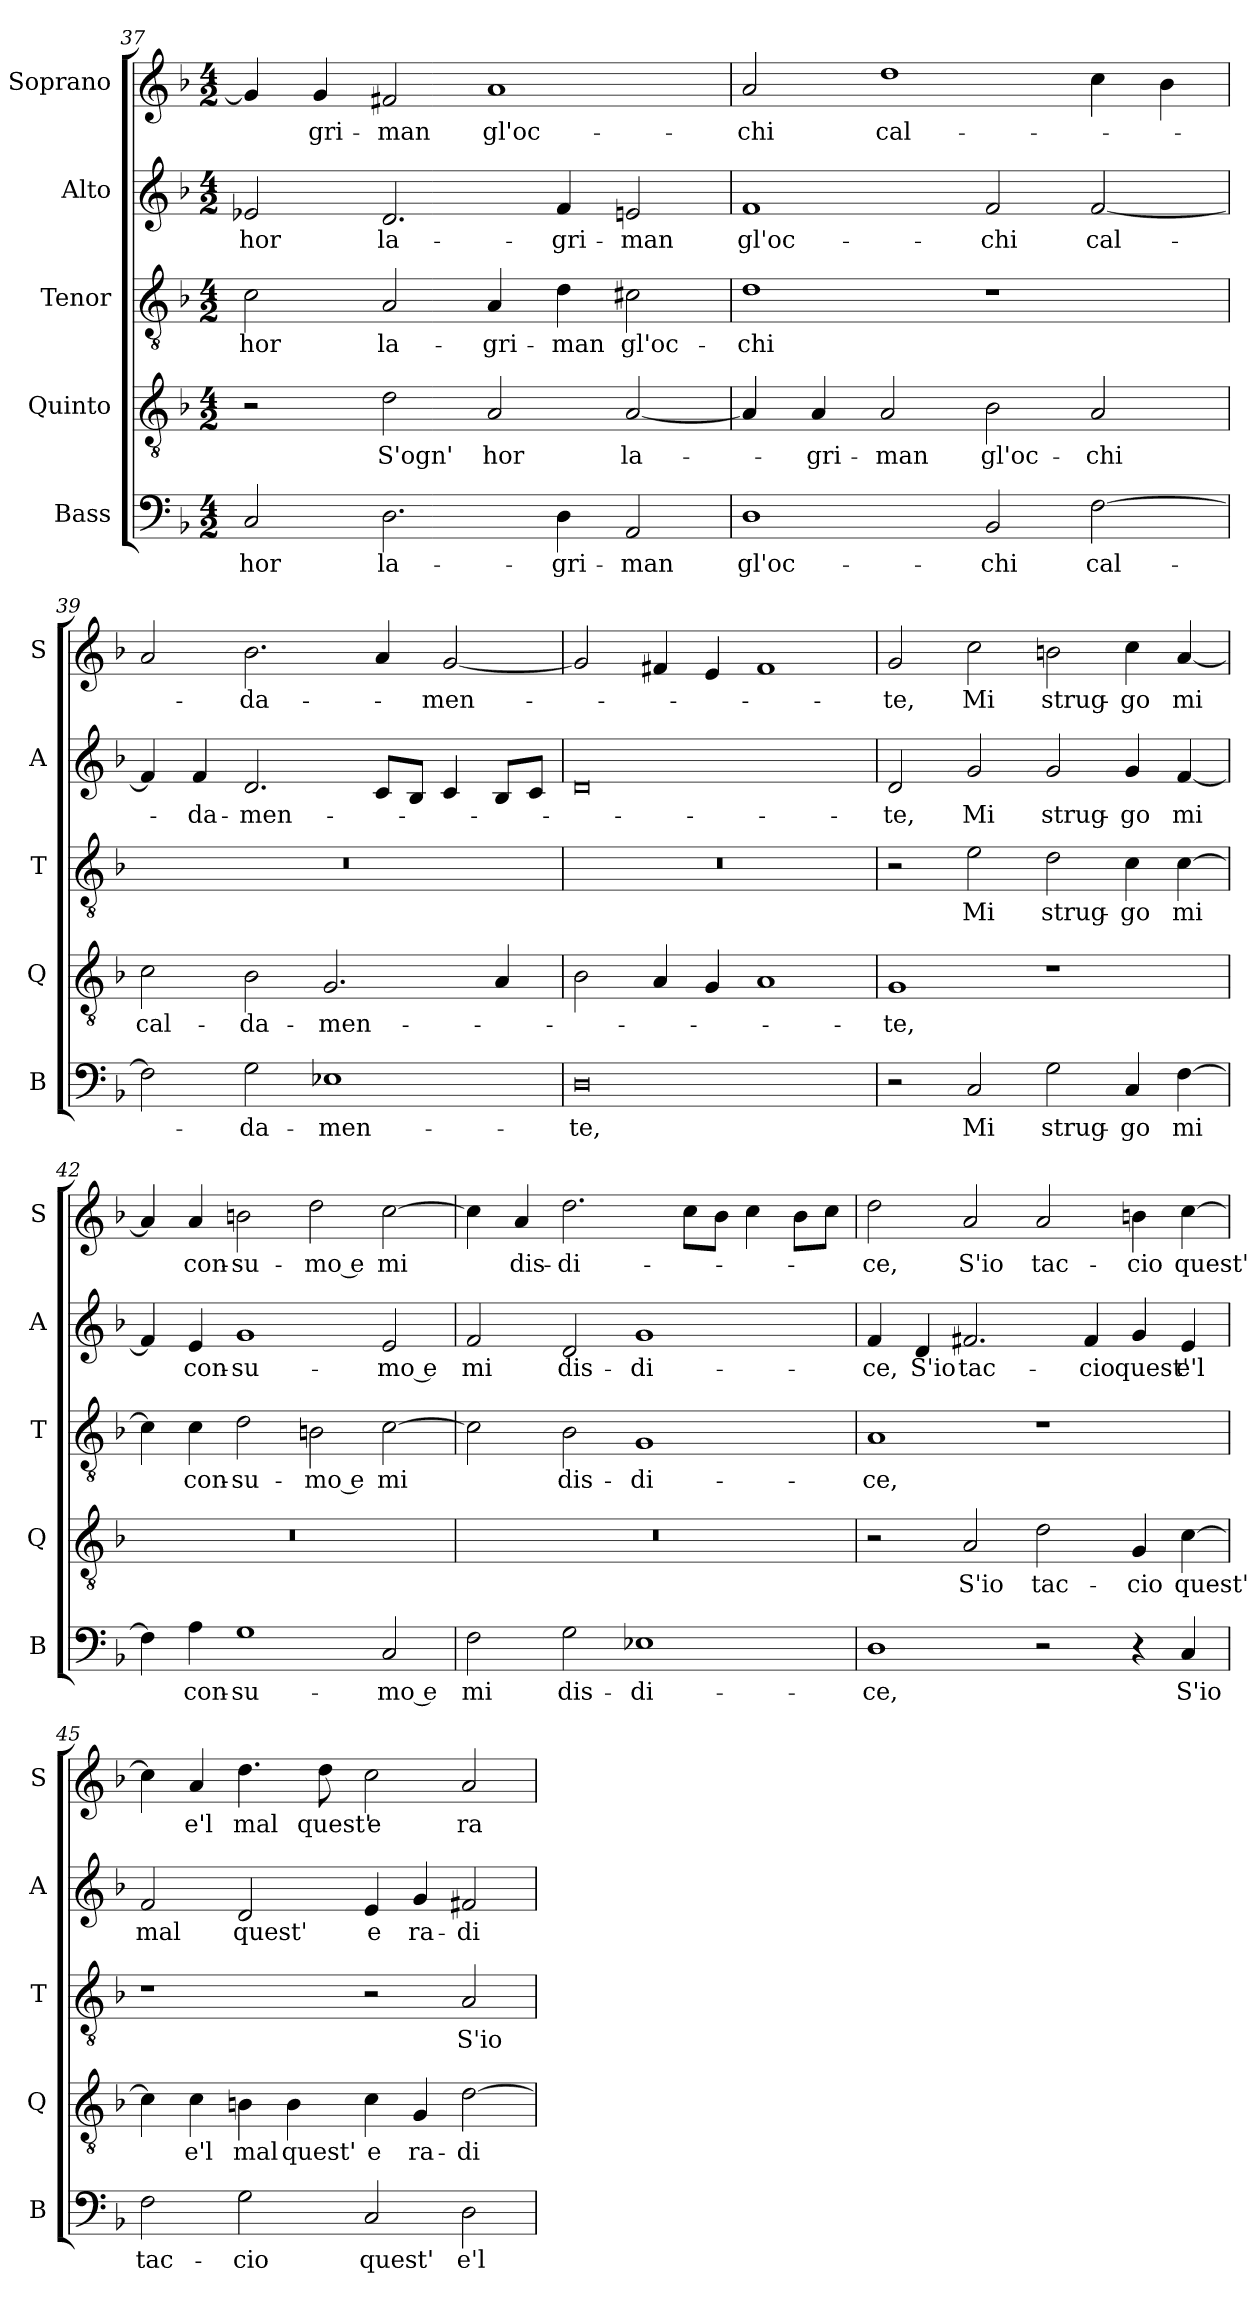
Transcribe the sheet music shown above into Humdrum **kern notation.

**kern	**text	**kern	**text	**kern	**text	**kern	**text	**kern	**text
*part5	*part5	*part4	*part4	*part3	*part3	*part2	*part2	*part1	*part1
*staff5	*staff5	*staff4	*staff4	*staff3	*staff3	*staff2	*staff2	*staff1	*staff1
*I"Bass	*	*I"Quinto	*	*I"Tenor	*	*I"Alto	*	*I"Soprano	*
*I'B	*	*I'Q	*	*I'T	*	*I'A	*	*I'S	*
!!LO:LB:g=z
*clefF4	*	*clefGv2	*	*clefGv2	*	*clefG2	*	*clefG2	*
*k[b-]	*	*k[b-]	*	*k[b-]	*	*k[b-]	*	*k[b-]	*
*F:	*	*F:	*	*F:	*	*F:	*	*F:	*
*M4/2	*	*M4/2	*	*M4/2	*	*M4/2	*	*M4/2	*
=37	=37	=37	=37	=37	=37	=37	=37	=37	=37
!	!LO:LY:b	!	!	!	!LO:LY:b	!	!LO:LY:b	!	!
2C/	hor	2r	.	2c\	hor	2e-X/	hor	4g/]	.
!	!	!	!	!	!	!	!	!	!LO:LY:b
.	.	.	.	.	.	.	.	4g/	-gri-
!	!LO:LY:b	!	!LO:LY:b	!	!LO:LY:b	!	!LO:LY:b	!	!LO:LY:b
2.D\	la-	2d\	S'ogn'	2A/	la-	2.d/	la-	2f#X/	-man
!	!	!	!LO:LY:b	!	!LO:LY:b	!	!	!	!LO:LY:b
.	.	2A/	hor	4A/	-gri-	.	.	1a	gl'oc-
!	!LO:LY:b	!	!	!	!LO:LY:b	!	!LO:LY:b	!	!
4D\	-gri-	.	.	4d\	-man	4f/	-gri-	.	.
!	!LO:LY:b	!	!LO:LY:b	!	!LO:LY:b	!	!LO:LY:b	!	!
2AA/	-man	[2A/	la-	2c#X\	gl'oc-	2en/	-man	.	.
=38	=38	=38	=38	=38	=38	=38	=38	=38	=38
!	!LO:LY:b	!	!	!	!LO:LY:b	!	!LO:LY:b	!	!LO:LY:b
1D	gl'oc-	4A/]	.	1d	-chi	1f	gl'oc-	2a/	-chi
!	!	!	!LO:LY:b	!	!	!	!	!	!
.	.	4A/	-gri-	.	.	.	.	.	.
!	!	!	!LO:LY:b	!	!	!	!	!	!LO:LY:b
.	.	2A/	-man	.	.	.	.	1dd	cal-
!	!LO:LY:b	!	!LO:LY:b	!	!	!	!LO:LY:b	!	!
2BB-/	-chi	2B-\	gl'oc-	1r	.	2f/	-chi	.	.
!	!LO:LY:b	!	!LO:LY:b	!	!	!	!LO:LY:b	!	!
[2F\	cal-	2A/	-chi	.	.	[2f/	cal-	4cc\	.
.	.	.	.	.	.	.	.	4b-\	.
=39	=39	=39	=39	=39	=39	=39	=39	=39	=39
!	!	!	!LO:LY:b	!	!	!	!	!	!
2F\]	.	2c\	cal-	0r	.	4f/]	.	2a/	.
!	!	!	!	!	!	!	!LO:LY:b	!	!
.	.	.	.	.	.	4f/	-da-	.	.
!	!LO:LY:b	!	!LO:LY:b	!	!	!	!LO:LY:b	!	!LO:LY:b
2G\	-da-	2B-\	-da-	.	.	2.d/	-men-	2.b-\	-da-
!	!LO:LY:b	!	!LO:LY:b	!	!	!	!	!	!
1E-X	-men-	2.G/	-men-	.	.	.	.	.	.
.	.	.	.	.	.	8c/L	.	4a/	.
.	.	.	.	.	.	8B-/J	.	.	.
!	!	!	!	!	!	!	!	!	!LO:LY:b
.	.	.	.	.	.	4c/	.	[2g/	-men-
.	.	4A/	.	.	.	8B-/L	.	.	.
.	.	.	.	.	.	8c/J	.	.	.
=40	=40	=40	=40	=40	=40	=40	=40	=40	=40
!	!LO:LY:b	!	!	!	!	!	!	!	!
0D	-te,	2B-\	.	0r	.	0d	.	2g/]	.
.	.	4A/	.	.	.	.	.	4f#X/	.
.	.	4G/	.	.	.	.	.	4e/	.
.	.	1A	.	.	.	.	.	1f#	.
!!LO:LB:g=z
=41	=41	=41	=41	=41	=41	=41	=41	=41	=41
!	!	!	!LO:LY:b	!	!	!	!LO:LY:b	!	!LO:LY:b
2r	.	1G	-te,	2r	.	2d/	-te,	2g/	-te,
!	!LO:LY:b	!	!	!	!LO:LY:b	!	!LO:LY:b	!	!LO:LY:b
2C/	Mi	.	.	2e\	Mi	2g/	Mi	2cc\	Mi
!	!LO:LY:b	!	!	!	!LO:LY:b	!	!LO:LY:b	!	!LO:LY:b
2G\	strug-	1r	.	2d\	strug-	2g/	strug-	2bn\	strug-
!	!LO:LY:b	!	!	!	!LO:LY:b	!	!LO:LY:b	!	!LO:LY:b
4C/	-go	.	.	4c\	-go	4g/	-go	4cc\	-go
!	!LO:LY:b	!	!	!	!LO:LY:b	!	!LO:LY:b	!	!LO:LY:b
[4F\	mi	.	.	[4c\	mi	[4f/	mi	[4a/	mi
=42	=42	=42	=42	=42	=42	=42	=42	=42	=42
4F\]	.	0r	.	4c\]	.	4f/]	.	4a/]	.
!	!LO:LY:b	!	!	!	!LO:LY:b	!	!LO:LY:b	!	!LO:LY:b
4A\	con-	.	.	4c\	con-	4e/	con-	4a/	con-
!	!LO:LY:b	!	!	!	!LO:LY:b	!	!LO:LY:b	!	!LO:LY:b
1G	-su-	.	.	2d\	-su-	1g	-su-	2bn\	-su-
!	!	!	!	!	!LO:LY:b	!	!	!	!LO:LY:b
.	.	.	.	2Bn\	-mo e	.	.	2dd\	-mo e
!	!LO:LY:b	!	!	!	!LO:LY:b	!	!LO:LY:b	!	!LO:LY:b
2C/	-mo e	.	.	[2c\	mi	2e/	-mo e	[2cc\	mi
=43	=43	=43	=43	=43	=43	=43	=43	=43	=43
!	!LO:LY:b	!	!	!	!	!	!LO:LY:b	!	!
2F\	mi	0r	.	2c\]	.	2f/	mi	4cc\]	.
!	!	!	!	!	!	!	!	!	!LO:LY:b
.	.	.	.	.	.	.	.	4a/	dis-
!	!LO:LY:b	!	!	!	!LO:LY:b	!	!LO:LY:b	!	!LO:LY:b
2G\	dis-	.	.	2B-\	dis-	2d/	dis-	2.dd\	-di-
!	!LO:LY:b	!	!	!	!LO:LY:b	!	!LO:LY:b	!	!
1E-X	-di-	.	.	1G	-di-	1g	-di-	.	.
.	.	.	.	.	.	.	.	8cc\L	.
.	.	.	.	.	.	.	.	8b-\J	.
.	.	.	.	.	.	.	.	4cc\	.
.	.	.	.	.	.	.	.	8b-\L	.
.	.	.	.	.	.	.	.	8cc\J	.
!!LO:PB:g=z
=44	=44	=44	=44	=44	=44	=44	=44	=44	=44
!	!LO:LY:b	!	!	!	!LO:LY:b	!	!LO:LY:b	!	!LO:LY:b
1D	-ce,	2r	.	1A	-ce,	4f/	-ce,	2dd\	-ce,
!	!	!	!	!	!	!	!LO:LY:b	!	!
.	.	.	.	.	.	4d/	S'io	.	.
!	!	!	!LO:LY:b	!	!	!	!LO:LY:b	!	!LO:LY:b
.	.	2A/	S'io	.	.	2.f#X/	tac-	2a/	S'io
!	!	!	!LO:LY:b	!	!	!	!	!	!LO:LY:b
2r	.	2d\	tac-	1r	.	.	.	2a/	tac-
!	!	!	!	!	!	!	!LO:LY:b	!	!
.	.	.	.	.	.	4f#/	-cio	.	.
!	!	!	!LO:LY:b	!	!	!	!LO:LY:b	!	!LO:LY:b
4r	.	4G/	-cio	.	.	4g/	quest'	4bn\	-cio
!	!LO:LY:b	!	!LO:LY:b	!	!	!	!LO:LY:b	!	!LO:LY:b
4C/	S'io	[4c\	quest'	.	.	4e/	e'l	[4cc\	quest'
=45	=45	=45	=45	=45	=45	=45	=45	=45	=45
!	!LO:LY:b	!	!	!	!	!	!LO:LY:b	!	!
2F\	tac-	4c\]	.	1r	.	2f/	mal	4cc\]	.
!	!	!	!LO:LY:b	!	!	!	!	!	!LO:LY:b
.	.	4c\	e'l	.	.	.	.	4a/	e'l
!	!LO:LY:b	!	!LO:LY:b	!	!	!	!LO:LY:b	!	!LO:LY:b
2G\	-cio	4Bn\	mal	.	.	2d/	quest'	4.dd\	mal
!	!	!	!LO:LY:b	!	!	!	!	!	!
.	.	4B\	quest'	.	.	.	.	.	.
!	!	!	!	!	!	!	!	!	!LO:LY:b
.	.	.	.	.	.	.	.	8dd\	quest'
!	!LO:LY:b	!	!LO:LY:b	!	!	!	!LO:LY:b	!	!LO:LY:b
2C/	quest'	4c\	e	2r	.	4e/	e	2cc\	e
!	!	!	!LO:LY:b	!	!	!	!LO:LY:b	!	!
.	.	4G/	ra-	.	.	4g/	ra-	.	.
!	!LO:LY:b	!	!LO:LY:b	!	!LO:LY:b	!	!LO:LY:b	!	!LO:LY:b
2D\	e'l	[2d\	-di-	2A/	S'io	2f#X/	-di-	2a/	ra-
=	=	=	=	=	=	=	=	=	=
*-	*-	*-	*-	*-	*-	*-	*-	*-	*-
